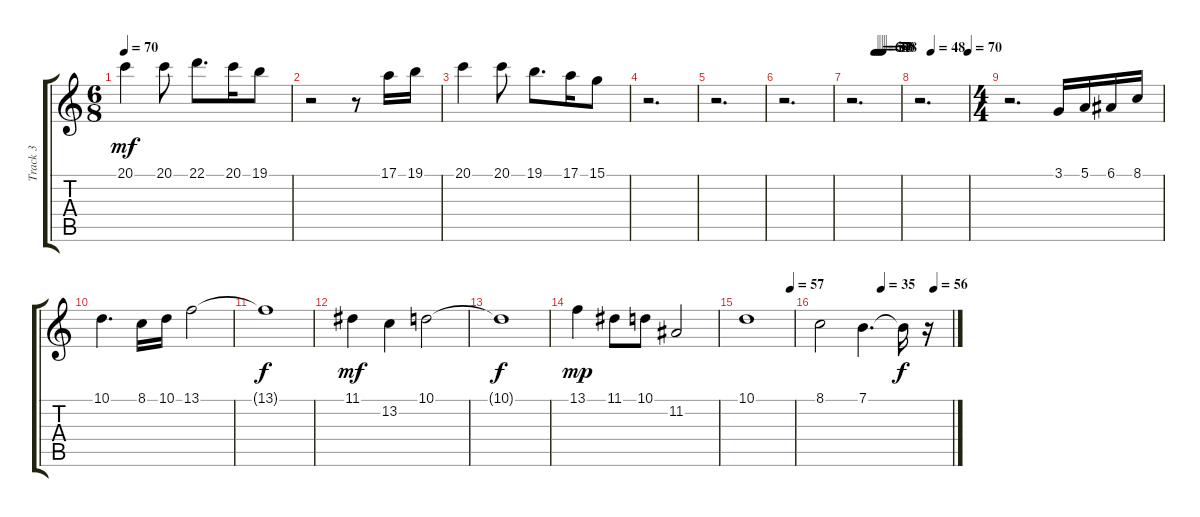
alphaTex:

\track ("Track 3" "Track 3") {instrument oboe}
\staff {score tabs}
\tuning (E4 B3 G3 D3 A2 E2) {hide}
\ts (6 8)
\tempo 70
\clef g2
\ks c
20.1.4{dy mf} 20.1.8 22.1.8{d} 20.1.16 19.1.8 |
r.2 r.8 17.1.16 19.1.16 |
20.1.4 20.1.8 19.1.8{d} 17.1.16 15.1.8 |
r.2{d} |
r.2{d} |
r.2{d} |
\tempo (60 0.4861111111111111)
\tempo (57 0.5277777777777778)
\tempo (53 0.5694444444444444)
\tempo (50 0.6111111111111112)
\tempo (48 0.6527777777777778)
r.2{d} |
\tempo (48 0.25)
\tempo (70 1)
r.2{d} |
\ts (4 4)
r.2{d} 3.1.16 5.1.16 6.1.16 8.1.16 |
10.1.4{d} 8.1.16 10.1.16 13.1.2 |
13.1{t}.1{dy f} |
11.1.4{dy mf} 13.2.4 10.1.2 |
10.1{t}.1{dy f} |
13.1.4{dy mp} 11.1.8 10.1.8 11.2.2 |
\tempo (57 0.9375)
10.1.1 |
\tempo (35 0.46875)
\tempo (56 0.8645833333333334)
8.1.2 7.1.4{d} 7.1{t}.16{dy f} r.16
